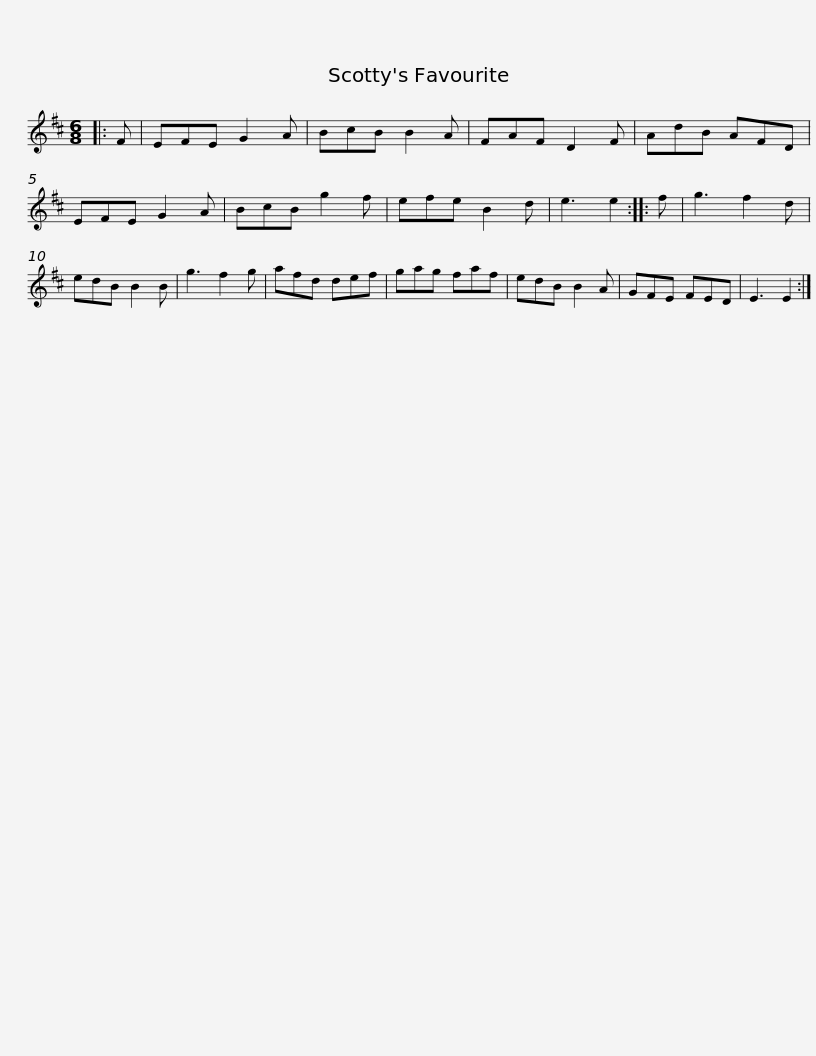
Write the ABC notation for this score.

X:1
L:1/8
M:6/8
I:linebreak $
K:D
V:1 treble
V:1
|: F | EFE G2 A | BcB B2 A | FAF D2 F | AdB AFD | %5
 EFE G2 A | BcB g2 f | efe B2 d |$ e3 e2 :: f | %10
 g3 f2 d | edB B2 B | g3 f2 g | afd def | gag faf | %15
 edB B2 A | GFE FED |$ E3 E2 :| %18
